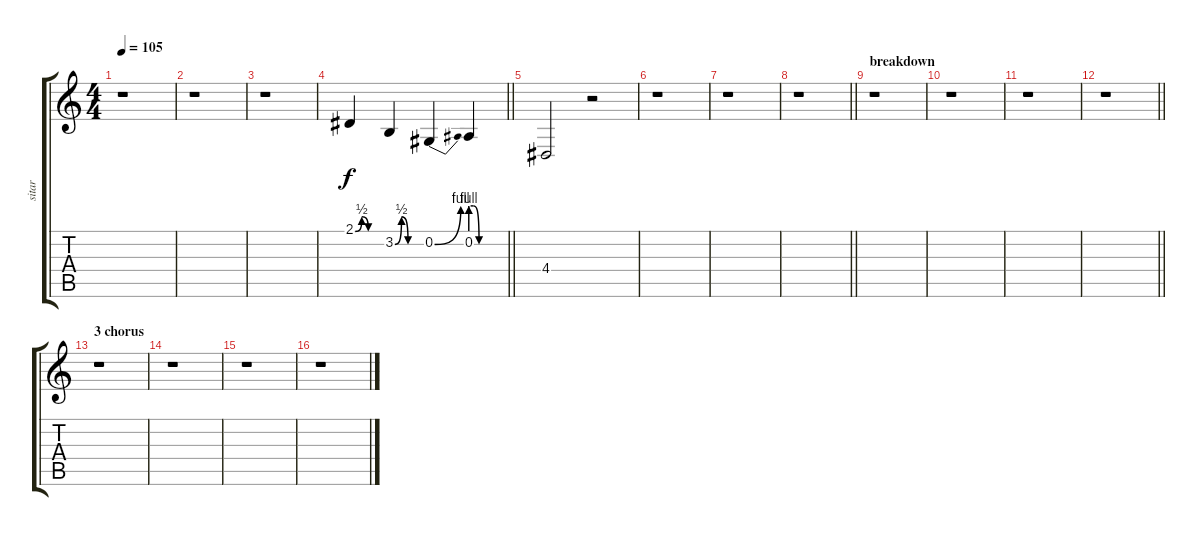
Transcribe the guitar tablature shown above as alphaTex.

\track ("sitar" "sitar") {instrument sitar}
\staff {score tabs}
\tuning (Db4 Ab3 E3 B2 Gb2 Db2) {hide}
\ts (4 4)
\tempo 105
\clef g2
\ks c
r.1{dy f} |
r.1 |
r.1 |
\barLineRight lightlight
2.1{be (custom 0 0 15 2 30 0 60 0)}.4{volume 7} 3.2{be (custom 0 0 15 2 30 0 60 0)}.4 0.2{be (bend 0 0 60 4)}.4 0.2{be (custom 0 4 5 4 15 0 60 0)}.4 |
\section ("" "")
4.4.2{volume 0} r.2 |
r.1{volume 7} |
r.1 |
\barLineRight lightlight
r.1 |
\section ("" "breakdown")
r.1 |
r.1 |
r.1 |
\barLineRight lightlight
r.1 |
\section ("" "3 chorus")
r.1 |
r.1 |
r.1 |
r.1
